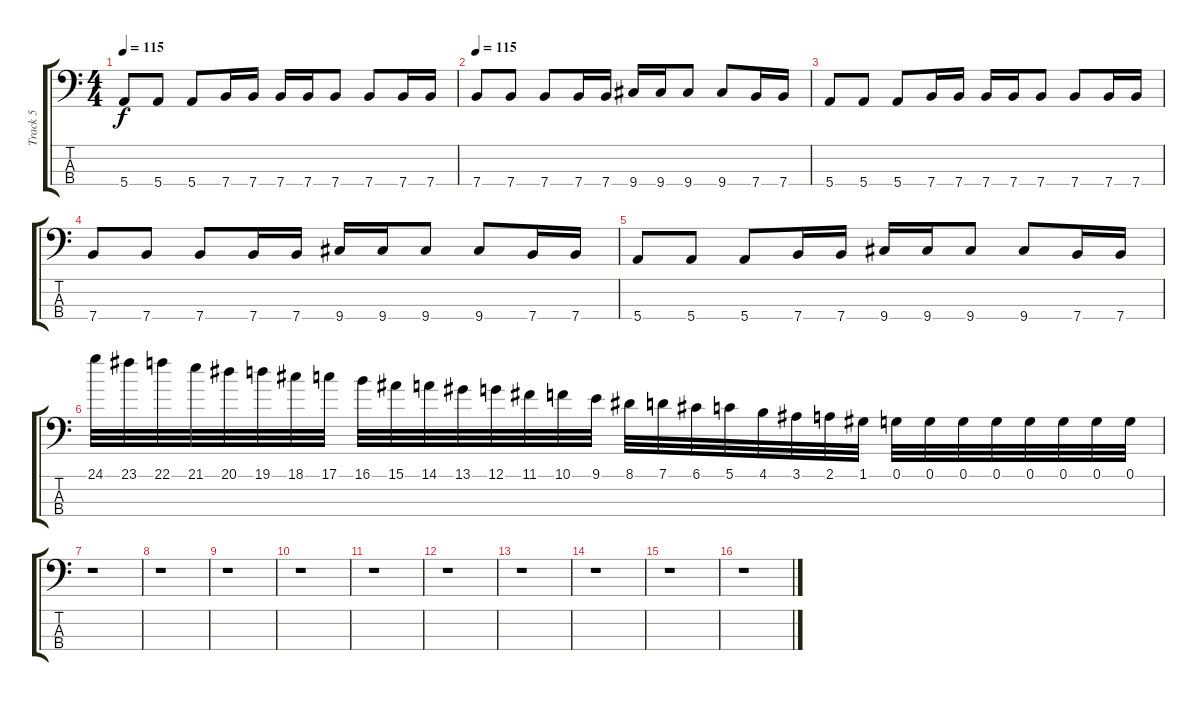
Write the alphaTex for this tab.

\track ("Track 5" "Track 5") {instrument electricbassfinger}
\staff {score tabs}
\tuning (G2 D2 A1 E1) {hide}
\ts (4 4)
\tempo 115
\clef f4
\ks c
5.4.8{dy f} 5.4.8 5.4.8 7.4.16 7.4.16 7.4.16 7.4.16 7.4.8 7.4.8 7.4.16 7.4.16 |
\tempo 115
7.4.8 7.4.8 7.4.8 7.4.16 7.4.16 9.4.16 9.4.16 9.4.8 9.4.8 7.4.16 7.4.16 |
5.4.8 5.4.8 5.4.8 7.4.16 7.4.16 7.4.16 7.4.16 7.4.8 7.4.8 7.4.16 7.4.16 |
7.4.8 7.4.8 7.4.8 7.4.16 7.4.16 9.4.16 9.4.16 9.4.8 9.4.8 7.4.16 7.4.16 |
5.4.8 5.4.8 5.4.8 7.4.16 7.4.16 9.4.16 9.4.16 9.4.8 9.4.8 7.4.16 7.4.16 |
24.1.32 23.1.32 22.1.32 21.1.32 20.1.32 19.1.32 18.1.32 17.1.32 16.1.32 15.1.32 14.1.32 13.1.32 12.1.32 11.1.32 10.1.32 9.1.32 8.1.32 7.1.32 6.1.32 5.1.32 4.1.32 3.1.32 2.1.32 1.1.32 0.1.32 0.1.32 0.1.32 0.1.32 0.1.32 0.1.32 0.1.32 0.1.32 |
r.1 |
r.1 |
r.1 |
r.1 |
r.1 |
r.1 |
r.1 |
r.1 |
r.1 |
r.1
